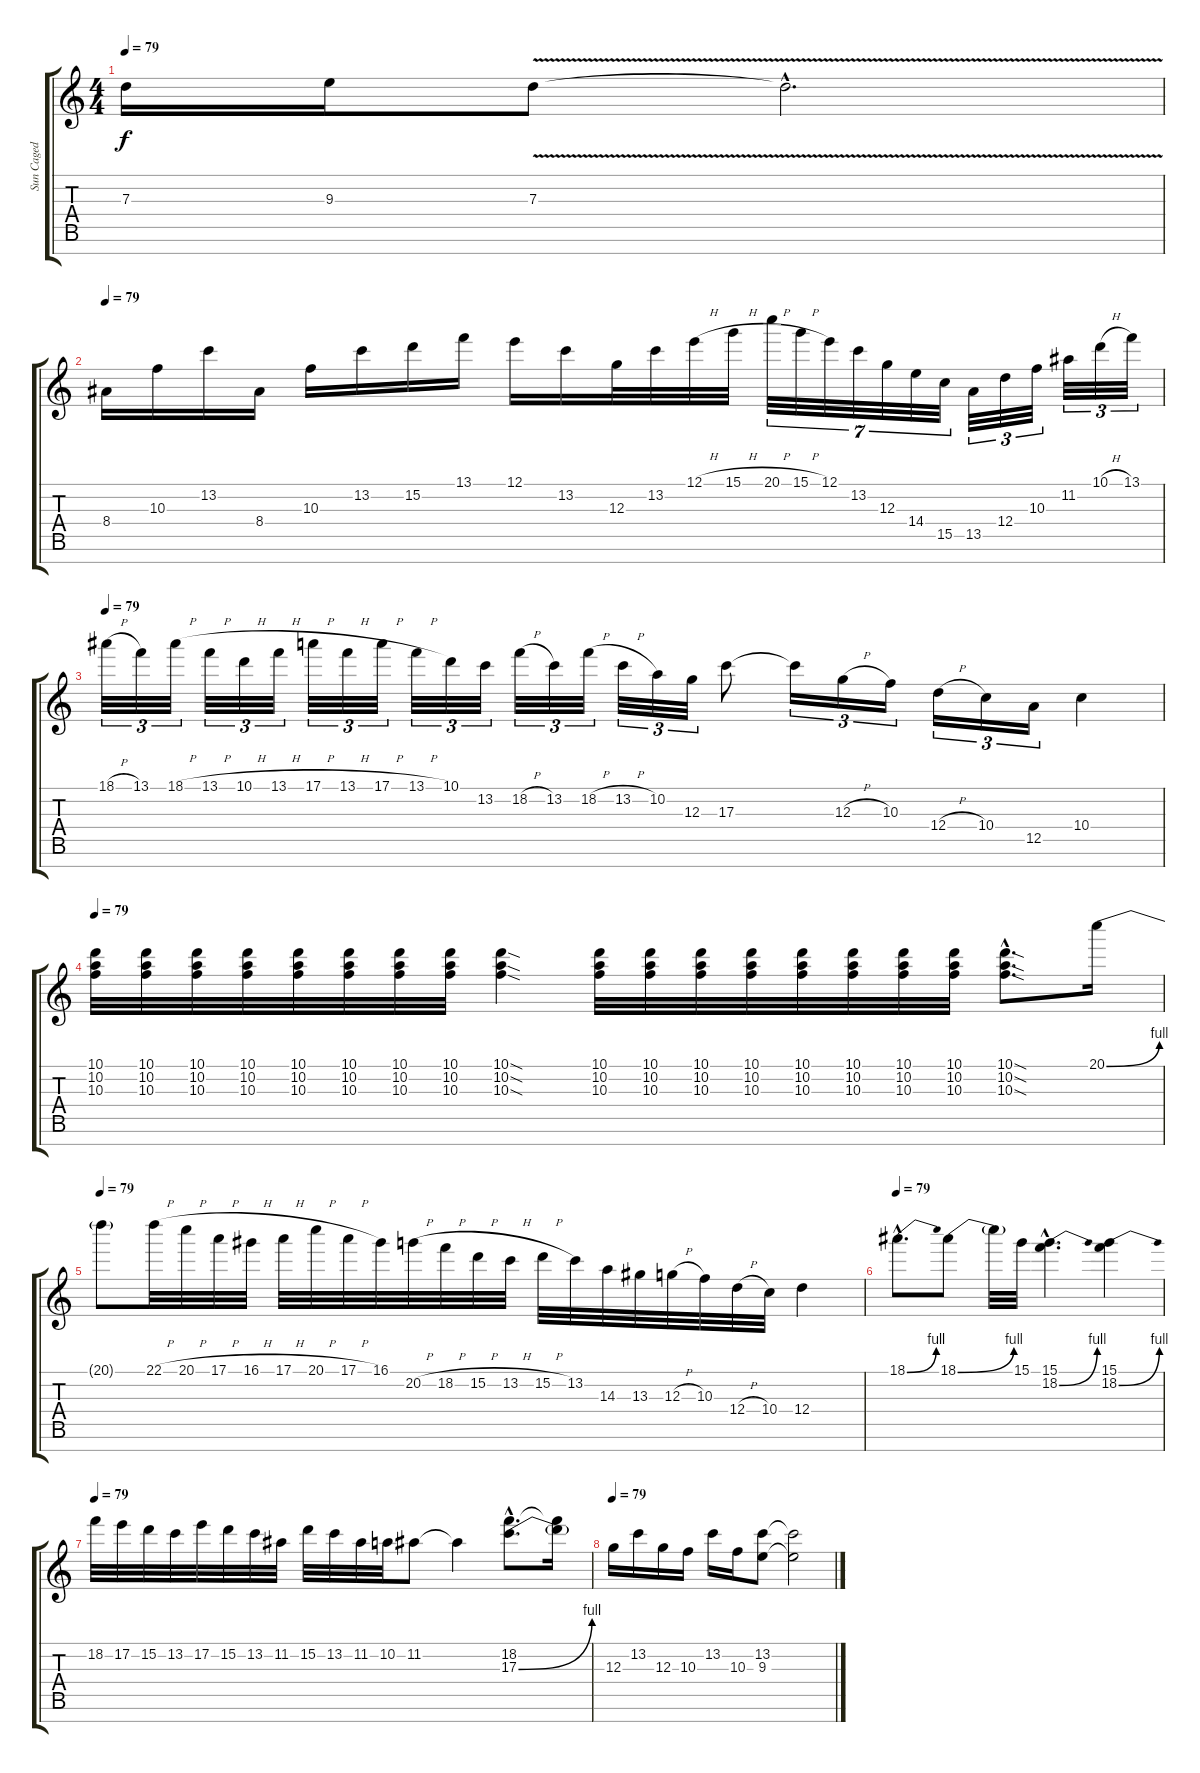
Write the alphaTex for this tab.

\track ("Sun Caged" "Sun Caged") {instrument distortionguitar}
\staff {score tabs}
\tuning (E4 B3 G3 D3 A2 E2 B1) {hide}
\ts (4 4)
\tempo 79
\clef g2
\ks c
7.3.16{dy f} 9.3.16 7.3{v}.8 7.3{hac t}.2{d} |
\tempo 79
8.4.16 10.3.16 13.2.16 8.4.16 10.3.16 13.2.16 15.2.16 13.1.16 12.1.16 13.2.16 12.3.32 13.2.32 12.1{h}.32 15.1{h}.32 20.1{h}.32{tu (7 4)} 15.1{h}.32{tu (7 4)} 12.1.32{tu (7 4)} 13.2.32{tu (7 4)} 12.3.32{tu (7 4)} 14.4.32{tu (7 4)} 15.5.32{tu (7 4)} 13.5.32{tu (3 2)} 12.4.32{tu (3 2)} 10.3.32{tu (3 2)} 11.2.32{tu (3 2)} 10.1{h}.32{tu (3 2)} 13.1.32{tu (3 2)} |
\tempo 79
18.1{h}.32{tu (3 2)} 13.1.32{tu (3 2)} 18.1{h}.32{tu (3 2)} 13.1{h}.32{tu (3 2)} 10.1{h}.32{tu (3 2)} 13.1{h}.32{tu (3 2)} 17.1{h}.32{tu (3 2)} 13.1{h}.32{tu (3 2)} 17.1{h}.32{tu (3 2)} 13.1{h}.32{tu (3 2)} 10.1.32{tu (3 2)} 13.2.32{tu (3 2)} 18.2{h}.32{tu (3 2)} 13.2.32{tu (3 2)} 18.2{h}.32{tu (3 2)} 13.2{h}.32{tu (3 2)} 10.2.32{tu (3 2)} 12.3.32{tu (3 2)} 17.3.8 17.3{t}.16{tu (3 2)} 12.3{h}.16{tu (3 2)} 10.3.16{tu (3 2)} 12.4{h}.16{tu (3 2)} 10.4.16{tu (3 2)} 12.5.16{tu (3 2)} 10.4.4 |
\tempo 79
(10.1 10.2 10.3).32 (10.1 10.2 10.3).32 (10.1 10.2 10.3).32 (10.1 10.2 10.3).32 (10.1 10.2 10.3).32 (10.1 10.2 10.3).32 (10.1 10.2 10.3).32 (10.1 10.2 10.3).32 (10.1{sod} 10.2{sod} 10.3{sod}).4 (10.1 10.2 10.3).32 (10.1 10.2 10.3).32 (10.1 10.2 10.3).32 (10.1 10.2 10.3).32 (10.1 10.2 10.3).32 (10.1 10.2 10.3).32 (10.1 10.2 10.3).32 (10.1 10.2 10.3).32 (10.1{sod hac} 10.2{sod hac} 10.3{sod hac}).8{d} 20.1{be (bend 0 0 60 4)}.16 |
\tempo 79
20.1{t}.8 22.1{h}.32 20.1{h}.32 17.1{h}.32 16.1{h}.32 17.1{h}.32 20.1{h}.32 17.1{h}.32 16.1.32 20.2{h}.32 18.2{h}.32 15.2{h}.32 13.2{h}.32 15.2{h}.32 13.2.32 14.3.32 13.3.32 12.3{h}.32 10.3.32 12.4{h}.32 10.4.32 12.4.4 |
\tempo 79
18.1{be (bend 0 0 60 4) hac}.8{d} 18.1{be (bend 0 0 60 4)}.8 18.1{t}.32 15.1.32 (15.1{hac} 18.2{be (bend 0 0 60 4) hac}).4{d} (15.1 18.2{be (bend 0 0 60 4)}).4 |
\tempo 79
18.2.32 17.2.32 15.2.32 13.2.32 17.2.32 15.2.32 13.2.32 11.2.32 15.2.32 13.2.32 11.2.32 10.2.32 11.2.8 11.2{t}.4 (18.2{hac} 17.3{be (bend 0 0 60 4) hac}).8{d} (18.2{t} 17.3{t}).16 |
\tempo 79
12.3.16 13.2.16 12.3.16 10.3.16 13.2.16 10.3.16 (13.2 9.3).8 (13.2{t} 9.3{t}).2
